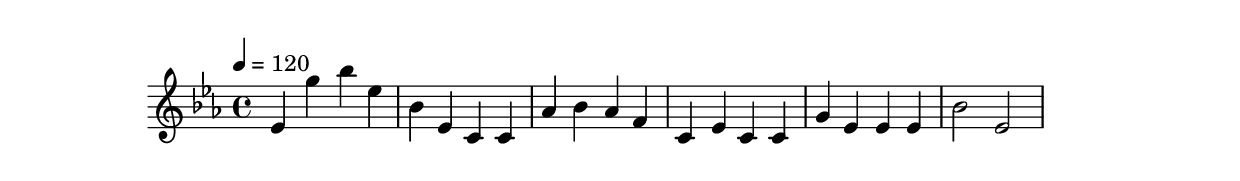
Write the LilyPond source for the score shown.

\score {
	\header
	{
		title = "miditestMajor"
		subtitle = "2019-04-10"
		composer = "Daniel Ackermans"
	}

	\new Staff {
		\key ees \major
		\clef "treble"
		\time 4/4
		\tempo 4 = 120
		ees'4 g'' bes'' ees'' bes' ees' c' c' aes' bes' aes' f' c' ees' c' c' g' ees' ees' ees' bes'2 ees'
	}
	\layout { }
	\midi { }
}
